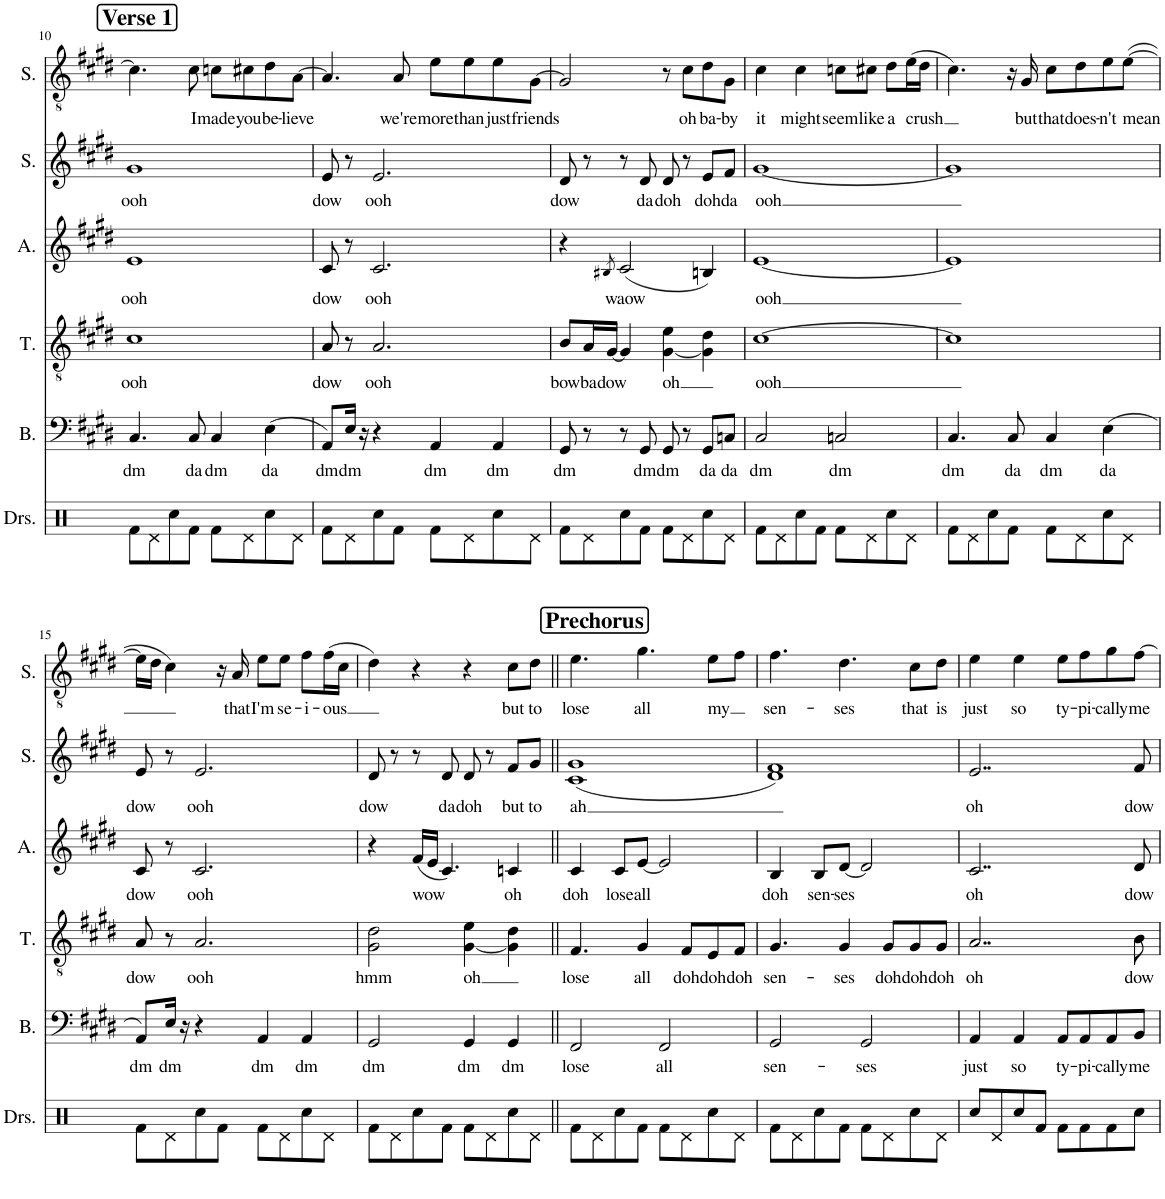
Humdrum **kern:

**kern	**kern	**text	**kern	**text	**kern	**text	**kern	**text	**kern	**text
*part6	*part5	*part5	*part4	*part4	*part3	*part3	*part2	*part2	*part1	*part1
*staff6	*staff5	*staff5	*staff4	*staff4	*staff3	*staff3	*staff2	*staff2	*staff1	*staff1
*I"Drumset	*I"Bass	*	*I"Tenor	*	*I"Alto	*	*I"Soprano	*	*I"Solo	*
*I'Drs.	*I'B.	*	*I'T.	*	*I'A.	*	*I'S.	*	*I'S.	*
!!LO:PB:g=z
*clefX	*clefF4	*	*clefGv2	*	*clefG2	*	*clefG2	*	*clefGv2	*
*k[]	*k[f#c#g#d#]	*	*k[f#c#g#d#]	*	*k[f#c#g#d#]	*	*k[f#c#g#d#]	*	*k[f#c#g#d#]	*
*M4/4	*M4/4	*	*M4/4	*	*M4/4	*	*M4/4	*	*M4/4	*
!!LO:REH:place=s1:a:B:cj:fs=14:t=Verse 1
=10	=10	=10	=10	=10	=10	=10	=10	=10	=10	=10
!	!	!LO:LY:b	!	!LO:LY:b	!	!LO:LY:b	!	!LO:LY:b	!	!
8Rf\L	4.C#/	dm	1c#	ooh	1e	ooh	1g#	ooh	4.c#\]	.
8Rd\	.	.	.	.	.	.	.	.	.	.
8Rcc\	.	.	.	.	.	.	.	.	.	.
!	!	!LO:LY:b	!	!	!	!	!	!	!	!LO:LY:b
8Rf\J	8C#/	da	.	.	.	.	.	.	8c#\	I
!	!	!LO:LY:b	!	!	!	!	!	!	!	!LO:LY:b
8Rf\L	4C#/	dm	.	.	.	.	.	.	8cn\L	made
!	!	!	!	!	!	!	!	!	!	!LO:LY:b
8Rd\	.	.	.	.	.	.	.	.	8c#X\	you
!	!	!LO:LY:b	!	!	!	!	!	!	!	!LO:LY:b
8Rcc\	(4E\	da	.	.	.	.	.	.	8d#\	be-
!	!	!	!	!	!	!	!	!	!	!LO:LY:b
8Rd\J	.	.	.	.	.	.	.	.	[8A\J	-lieve
=11	=11	=11	=11	=11	=11	=11	=11	=11	=11	=11
!	!	!LO:LY:b	!	!LO:LY:b	!	!LO:LY:b	!	!LO:LY:b	!	!
8Rf\L	8AA/L)	dm	8A/	dow	8c#/	dow	8e/	dow	4.A/]	.
!	!	!LO:LY:b	!	!	!	!	!	!	!	!
8Rd\	16E/Jk	dm	8r	.	8r	.	8r	.	.	.
.	16r	.	.	.	.	.	.	.	.	.
!	!	!	!	!LO:LY:b	!	!LO:LY:b	!	!LO:LY:b	!	!
8Rcc\	4r	.	2.A/	ooh	2.c#/	ooh	2.e/	ooh	.	.
!	!	!	!	!	!	!	!	!	!	!LO:LY:b
8Rf\J	.	.	.	.	.	.	.	.	8A/	we're
!	!	!LO:LY:b	!	!	!	!	!	!	!	!LO:LY:b
8Rf\L	4AA/	dm	.	.	.	.	.	.	8e\L	more
!	!	!	!	!	!	!	!	!	!	!LO:LY:b
8Rd\	.	.	.	.	.	.	.	.	8e\	than
!	!	!LO:LY:b	!	!	!	!	!	!	!	!LO:LY:b
8Rcc\	4AA/	dm	.	.	.	.	.	.	8e\	just
!	!	!	!	!	!	!	!	!	!	!LO:LY:b
8Rd\J	.	.	.	.	.	.	.	.	[8G#\J	friends
=12	=12	=12	=12	=12	=12	=12	=12	=12	=12	=12
!	!	!LO:LY:b	!	!LO:LY:b	!	!	!	!LO:LY:b	!	!
8Rf\L	8GG#/	dm	8B/L	bow	4r	.	8d#/	dow	2G#/]	.
!	!	!	!	!LO:LY:b	!	!	!	!	!	!
8Rd\	8r	.	16A/L	ba	.	.	8r	.	.	.
!	!	!	!	!LO:LY:b	!	!	!	!	!	!
.	.	.	[16G#/JJ	dow	.	.	.	.	.	.
.	.	.	.	.	8qB#X/	.	.	.	.	.
!	!	!	!	!	!	!LO:LY:b	!	!	!	!
8Rcc\	8r	.	4G#/]	.	(2c#/	waow	8r	.	.	.
!	!	!LO:LY:b	!	!	!	!	!	!LO:LY:b	!	!
8Rf\J	8GG#/	dm	.	.	.	.	8d#/	da	.	.
!	!	!LO:LY:b	!	!LO:LY:b	!	!	!	!LO:LY:b	!	!
8Rf\L	8GG#/	dm	[4G#\ 4e\	oh	.	.	8d#/	doh	8r	.
!	!	!	!	!	!	!	!	!	!	!LO:LY:b
8Rd\	8r	.	.	.	.	.	8r	.	8c#\L	oh
!	!	!LO:LY:b	!	!	!	!	!	!LO:LY:b	!	!LO:LY:b
8Rcc\	8GG#/L	da	4G#\] 4d#\	.	4Bn/)	.	8e/L	doh	8d#\	ba-
!	!	!LO:LY:b	!	!	!	!	!	!LO:LY:b	!	!LO:LY:b
8Rd\J	8Cn/J	da	.	.	.	.	8f#/J	da	8G#\J	-by
=13	=13	=13	=13	=13	=13	=13	=13	=13	=13	=13
!	!	!LO:LY:b	!	!LO:LY:b	!	!LO:LY:b	!	!LO:LY:b	!	!LO:LY:b
8Rf\L	2C#/	dm	[1c#	ooh	[1e	ooh	[1g#	ooh	4c#\	it
8Rd\	.	.	.	.	.	.	.	.	.	.
!	!	!	!	!	!	!	!	!	!	!LO:LY:b
8Rcc\	.	.	.	.	.	.	.	.	4c#\	might
8Rf\J	.	.	.	.	.	.	.	.	.	.
!	!	!LO:LY:b	!	!	!	!	!	!	!	!LO:LY:b
8Rf\L	2Cn/	dm	.	.	.	.	.	.	8cn\L	seem
!	!	!	!	!	!	!	!	!	!	!LO:LY:b
8Rd\	.	.	.	.	.	.	.	.	8c#X\J	like
!	!	!	!	!	!	!	!	!	!	!LO:LY:b
8Rcc\	.	.	.	.	.	.	.	.	8d#\L	a
!	!	!	!	!	!	!	!	!	!	!LO:LY:b
8Rd\J	.	.	.	.	.	.	.	.	(16e\L	crush
.	.	.	.	.	.	.	.	.	16d#\JJ	.
=14	=14	=14	=14	=14	=14	=14	=14	=14	=14	=14
!	!	!LO:LY:b	!	!	!	!	!	!	!	!
8Rf\L	4.C#/	dm	1c#]	.	1e]	.	1g#]	.	4.c#\)	.
8Rd\	.	.	.	.	.	.	.	.	.	.
8Rcc\	.	.	.	.	.	.	.	.	.	.
!	!	!LO:LY:b	!	!	!	!	!	!	!	!
8Rf\J	8C#/	da	.	.	.	.	.	.	16r	.
!	!	!	!	!	!	!	!	!	!	!LO:LY:b
.	.	.	.	.	.	.	.	.	16G#/	but
!	!	!LO:LY:b	!	!	!	!	!	!	!	!LO:LY:b
8Rf\L	4C#/	dm	.	.	.	.	.	.	8c#\L	that
!	!	!	!	!	!	!	!	!	!	!LO:LY:b
8Rd\	.	.	.	.	.	.	.	.	8d#\	does-
!	!	!LO:LY:b	!	!	!	!	!	!	!	!LO:LY:b
8Rcc\	(4E\	da	.	.	.	.	.	.	8e\	-n't
!	!	!	!	!	!	!	!	!	!	!LO:LY:b
8Rd\J	.	.	.	.	.	.	.	.	([8e\J	mean
!!LO:LB:g=z
=15	=15	=15	=15	=15	=15	=15	=15	=15	=15	=15
!	!	!LO:LY:b	!	!LO:LY:b	!	!LO:LY:b	!	!LO:LY:b	!	!
8Rf\L	8AA/L)	dm	8A/	dow	8c#/	dow	8e/	dow	16e\LL]	.
.	.	.	.	.	.	.	.	.	16d#\JJ	.
!	!	!LO:LY:b	!	!	!	!	!	!	!	!
8Rd\	16E/Jk	dm	8r	.	8r	.	8r	.	4c#\)	.
.	16r	.	.	.	.	.	.	.	.	.
!	!	!	!	!LO:LY:b	!	!LO:LY:b	!	!LO:LY:b	!	!
8Rcc\	4r	.	2.A/	ooh	2.c#/	ooh	2.e/	ooh	.	.
8Rf\J	.	.	.	.	.	.	.	.	16r	.
!	!	!	!	!	!	!	!	!	!	!LO:LY:b
.	.	.	.	.	.	.	.	.	16A/	that
!	!	!LO:LY:b	!	!	!	!	!	!	!	!LO:LY:b
8Rf\L	4AA/	dm	.	.	.	.	.	.	8e\L	I'm
!	!	!	!	!	!	!	!	!	!	!LO:LY:b
8Rd\	.	.	.	.	.	.	.	.	8e\J	se-
!	!	!LO:LY:b	!	!	!	!	!	!	!	!LO:LY:b
8Rcc\	4AA/	dm	.	.	.	.	.	.	8f#\L	-i-
!	!	!	!	!	!	!	!	!	!	!LO:LY:b
8Rd\J	.	.	.	.	.	.	.	.	(16f#\L	-ous
.	.	.	.	.	.	.	.	.	16c#\JJ	.
=16	=16	=16	=16	=16	=16	=16	=16	=16	=16	=16
!	!	!LO:LY:b	!	!LO:LY:b	!	!	!	!LO:LY:b	!	!
8Rf\L	2GG#/	dm	2G#\ 2d#\	hmm	4r	.	8d#/	dow	4d#\)	.
8Rd\	.	.	.	.	.	.	8r	.	.	.
!	!	!	!	!	!	!LO:LY:b	!	!	!	!
8Rcc\	.	.	.	.	(16f#/LL	wow	8r	.	4r	.
.	.	.	.	.	16e/JJ	.	.	.	.	.
!	!	!	!	!	!	!	!	!LO:LY:b	!	!
8Rf\J	.	.	.	.	4.c#/)	.	8d#/	da	.	.
!	!	!LO:LY:b	!	!LO:LY:b	!	!	!	!LO:LY:b	!	!
8Rf\L	4GG#/	dm	[4G#\ 4e\	oh	.	.	8d#/	doh	4r	.
8Rd\	.	.	.	.	.	.	8r	.	.	.
!	!	!LO:LY:b	!	!	!	!LO:LY:b	!	!LO:LY:b	!	!LO:LY:b
8Rcc\	4GG#/	dm	4G#\] 4d#\	.	4cn/	oh	8f#/L	but	8c#\L	but
!	!	!	!	!	!	!	!	!LO:LY:b	!	!LO:LY:b
8Rd\J	.	.	.	.	.	.	8g#/J	to	8d#\J	to
!!LO:REH:place=s1:a:B:cj:fs=14:t=Prechorus
=17||	=17||	=17||	=17||	=17||	=17||	=17||	=17||	=17||	=17||	=17||
!	!	!LO:LY:b	!	!LO:LY:b	!	!LO:LY:b	!	!LO:LY:b	!	!LO:LY:b
8Rf\L	2FF#/	lose	4.F#/	lose	4c#/	doh	(1c# 1g#	-ah	4.e\	lose
8Rd\	.	.	.	.	.	.	.	.	.	.
!	!	!	!	!	!	!LO:LY:b	!	!	!	!
8Rcc\	.	.	.	.	8c#/L	lose	.	.	.	.
!	!	!	!	!LO:LY:b	!	!LO:LY:b	!	!	!	!LO:LY:b
8Rf\J	.	.	4G#/	all	[8e/J	all	.	.	4.g#\	all
!	!	!LO:LY:b	!	!	!	!	!	!	!	!
8Rf\L	2FF#/	all	.	.	2e/]	.	.	.	.	.
!	!	!	!	!LO:LY:b	!	!	!	!	!	!
8Rd\	.	.	8F#/L	doh	.	.	.	.	.	.
!	!	!	!	!LO:LY:b	!	!	!	!	!	!LO:LY:b
8Rcc\	.	.	8E/	doh	.	.	.	.	8e\L	my
!	!	!	!	!LO:LY:b	!	!	!	!	!	!
8Rd\J	.	.	8F#/J	doh	.	.	.	.	8f#\J	.
=18	=18	=18	=18	=18	=18	=18	=18	=18	=18	=18
!	!	!LO:LY:b	!	!LO:LY:b	!	!LO:LY:b	!	!	!	!LO:LY:b
8Rf\L	2GG#/	sen-	4.G#/	sen-	4B/	doh	1d# 1f#)	.	4.f#\	sen-
8Rd\	.	.	.	.	.	.	.	.	.	.
!	!	!	!	!	!	!LO:LY:b	!	!	!	!
8Rcc\	.	.	.	.	8B/L	sen-	.	.	.	.
!	!	!	!	!LO:LY:b	!	!LO:LY:b	!	!	!	!LO:LY:b
8Rf\J	.	.	4G#/	-ses	[8d#/J	-ses	.	.	4.d#\	-ses
!	!	!LO:LY:b	!	!	!	!	!	!	!	!
8Rf\L	2GG#/	-ses	.	.	2d#/]	.	.	.	.	.
!	!	!	!	!LO:LY:b	!	!	!	!	!	!
8Rd\	.	.	8G#/L	doh	.	.	.	.	.	.
!	!	!	!	!LO:LY:b	!	!	!	!	!	!LO:LY:b
8Rcc\	.	.	8G#/	doh	.	.	.	.	8c#\L	that
!	!	!	!	!LO:LY:b	!	!	!	!	!	!LO:LY:b
8Rd\J	.	.	8G#/J	doh	.	.	.	.	8d#\J	is
=19	=19	=19	=19	=19	=19	=19	=19	=19	=19	=19
!	!	!LO:LY:b	!	!LO:LY:b	!	!LO:LY:b	!	!LO:LY:b	!	!LO:LY:b
8Rcc/L	4AA/	just	2..A/	oh	2..c#/	oh	2..e/	oh	4e\	just
8Rd/	.	.	.	.	.	.	.	.	.	.
!	!	!LO:LY:b	!	!	!	!	!	!	!	!LO:LY:b
8Rcc/	4AA/	so	.	.	.	.	.	.	4e\	so
8Rf/J	.	.	.	.	.	.	.	.	.	.
!	!	!LO:LY:b	!	!	!	!	!	!	!	!LO:LY:b
8Rf\L	8AA/L	ty-	.	.	.	.	.	.	8e\L	ty-
!	!	!LO:LY:b	!	!	!	!	!	!	!	!LO:LY:b
8Rf\	8AA/	-pi-	.	.	.	.	.	.	8f#\	-pi-
!	!	!LO:LY:b	!	!	!	!	!	!	!	!LO:LY:b
8Rf\	8AA/	-cally	.	.	.	.	.	.	8g#\	-cally
!	!	!LO:LY:b	!	!LO:LY:b	!	!LO:LY:b	!	!LO:LY:b	!	!LO:LY:b
8Rcc\J	8BB/J	me	8B\	dow	8d#/	dow	8f#/	dow	[8f#\J	me
=	=	=	=	=	=	=	=	=	=	=
*-	*-	*-	*-	*-	*-	*-	*-	*-	*-	*-
